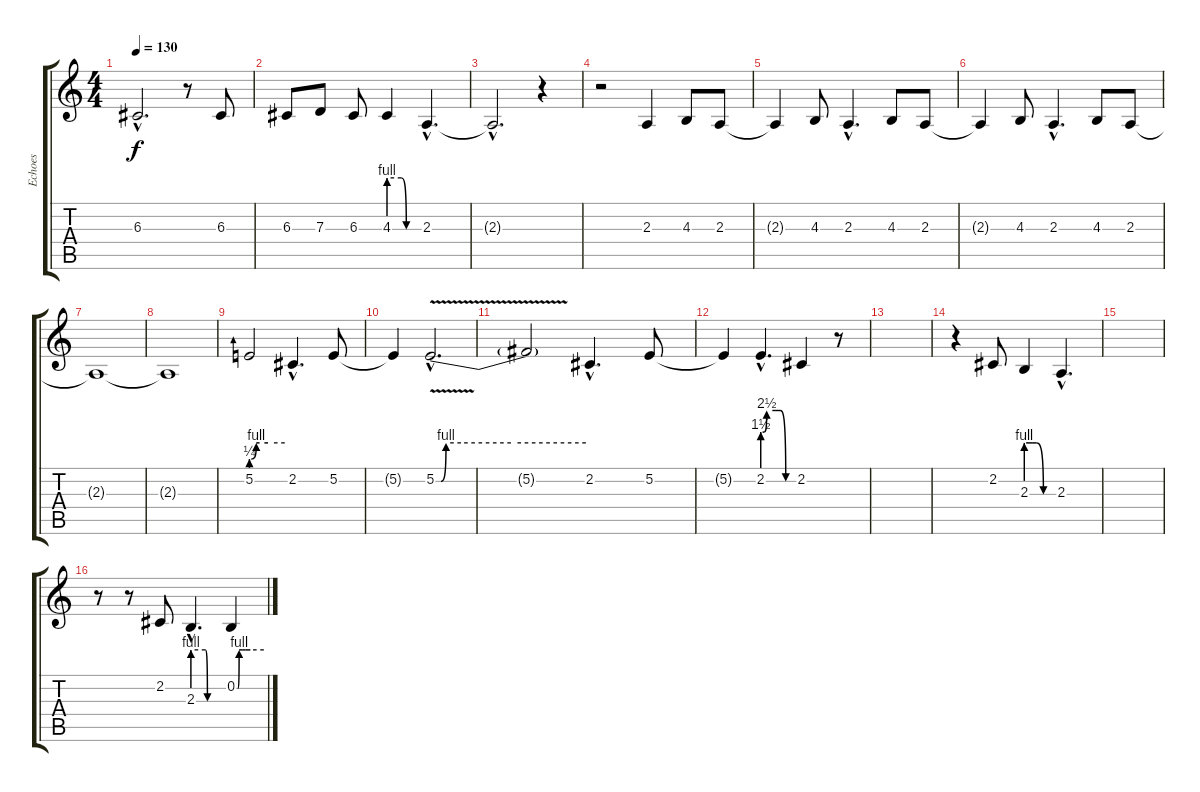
\track ("Echoes" "Echoes") {instrument violin}
\staff {score tabs}
\tuning (E4 B3 G3 D3 A2 E2) {hide}
\ts (4 4)
\tempo 130
\clef g2
\ks c
6.3{hac t}.2{d dy f volume 0} r.8{volume 13} 6.3.8 |
6.3.8 7.3.8 6.3.8 4.3{be (custom 0 4 25 4 35 0 60 0)}.4 2.3{hac}.4{d} |
2.3{hac t}.2{d volume 0} r.4 |
r.2 2.3.4{volume 12} 4.3.8 2.3.8 |
2.3{t}.4 4.3.8 2.3{hac}.4{d} 4.3.8 2.3.8 |
2.3{t}.4 4.3.8 2.3{hac}.4{d} 4.3.8 2.3.8 |
2.3{t}.1 |
2.3{t}.1{volume 0} |
5.2{be (custom 0 1 9 4 15 4 30 4 60 4)}.2{volume 13} 2.2{hac}.4{d} 5.2.8 |
5.2{t}.4 5.2{be (custom 0 0 2 0 4 4 10 4 30 4 60 4) v hac}.2{d volume 0} |
5.2{t}.2 2.2{hac}.4{d volume 12} 5.2.8 |
5.2{t}.4 2.2{be (custom 0 6 3 6 8 10 26 10 34 10 45 0 60 0) hac}.4{d} 2.2.4 r.8 |
|
r.4 2.2.8 2.3{be (custom 0 4 15 4 22 4 38 0 60 0)}.4 2.3{hac}.4{d} |
|
r.8 r.8 2.2.8 2.3{be (custom 0 4 25 4 29 0 44 0 60 0) hac}.4{d} 0.2{be (custom 0 0 2 0 5 4 12 4 19 4 30 4 60 4)}.4{volume 0}
